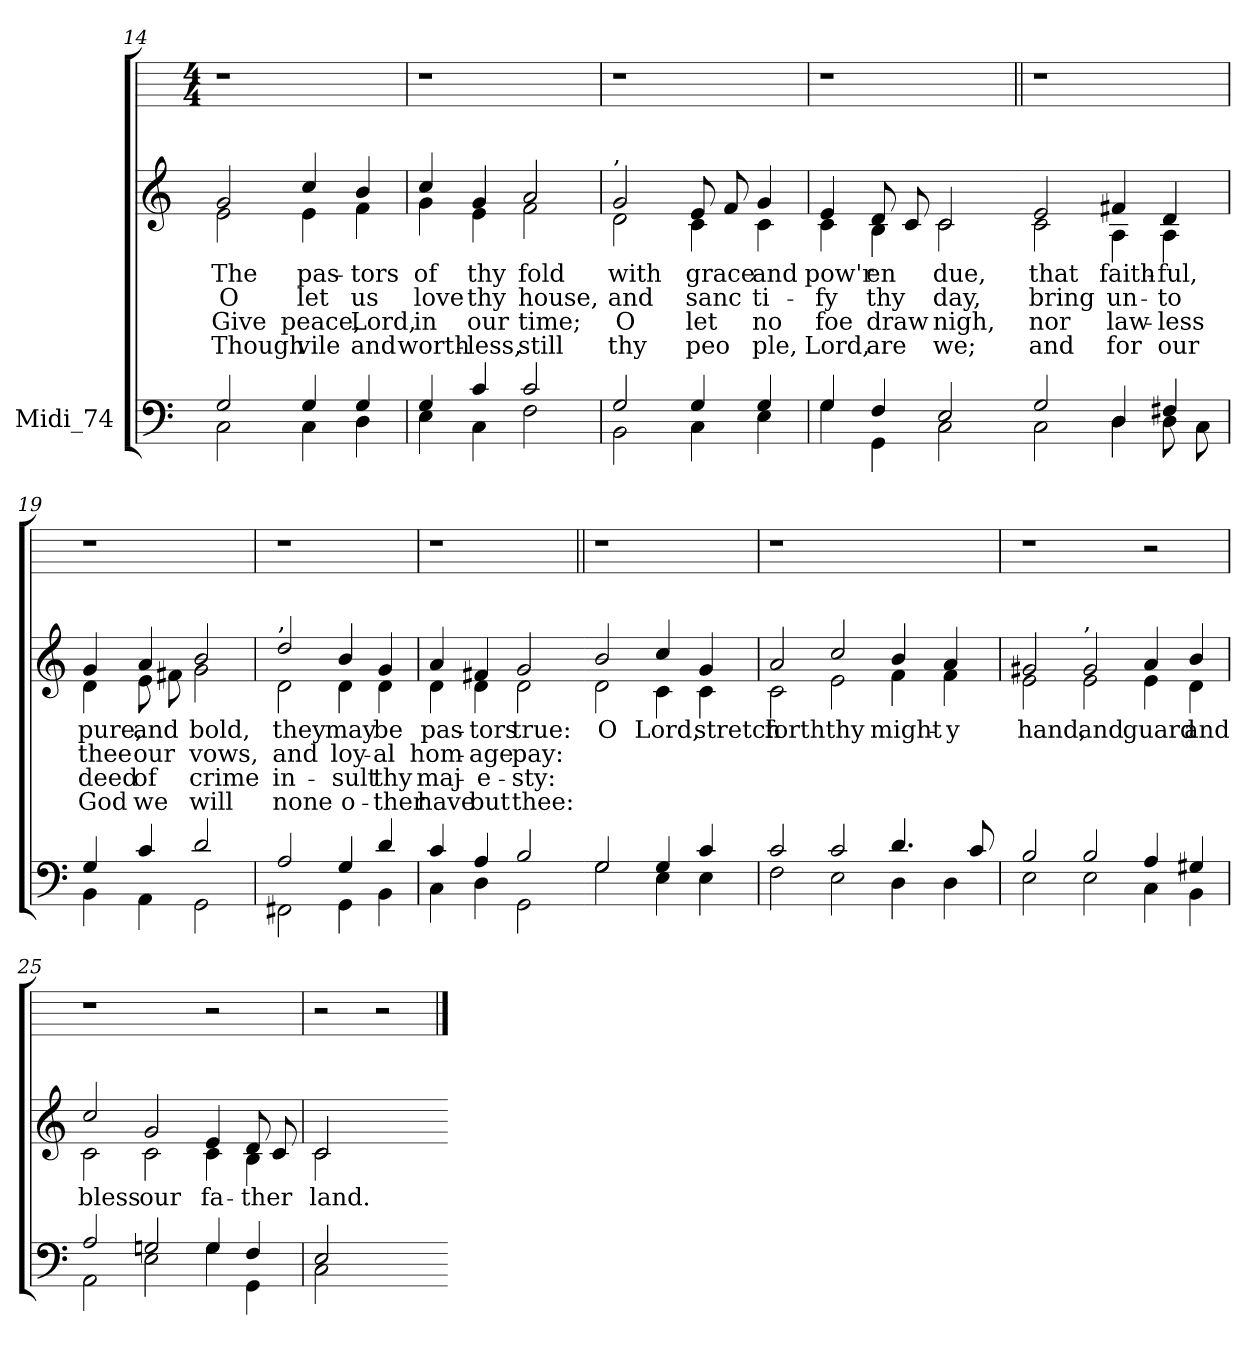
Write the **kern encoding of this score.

**kern	**kern	**text	**text	**text	**text	**kern
*part3	*part2	*part2	*part2	*part2	*part2	*part1
*staff3	*staff2	*staff2	*staff2	*staff2	*staff2	*staff1
*I"Midi_74	*	*	*	*	*	*
!!LO:LB:g=z
*clefF4	*clefG2	*	*	*	*	*
*k[]	*k[]	*	*	*	*	*
*C:	*C:	*	*	*	*	*
*	*	*	*	*	*	*M4/4
=14	=14	=14	=14	=14	=14	=14
*^	*	*	*	*	*	*
!	!	!LO:TX:a:t=AMNS 330 continued	!	!	!	!	!
!	!	!	!LO:LY:b	!LO:LY:b	!LO:LY:b	!LO:LY:b	!
*	*	*^	*	*	*	*	*
2G/	2C\	2g/	2e\	The	O	Give	Though	1r
!	!	!	!	!LO:LY:b	!LO:LY:b	!LO:LY:b	!LO:LY:b	!
4G/	4C\	4cc/	4e\	pas-	-let	peace,	vile	.
!	!	!	!	!LO:LY:b	!LO:LY:b	!LO:LY:b	!LO:LY:b	!
4G/	4D\	4b/	4f\	tors	us	Lord,	and	.
=15	=15	=15	=15	=15	=15	=15	=15	=15
!	!	!	!	!LO:LY:b	!LO:LY:b	!LO:LY:b	!LO:LY:b	!
4G/	4E\	4cc/	4g\	of	love	in	worth-	1r
!	!	!	!	!LO:LY:b	!LO:LY:b	!LO:LY:b	!LO:LY:b	!
4c/	4C\	4g/	4e\	-thy	thy	our	less,	.
!	!	!	!	!LO:LY:b	!LO:LY:b	!LO:LY:b	!LO:LY:b	!
2c/	2F\	2a/	2f\	fold	house,	time;	still	.
=16	=16	=16	=16	=16	=16	=16	=16	=16
!	!	!LO:TX:a:t=,	!	!	!	!	!	!
!	!	!	!	!LO:LY:b	!LO:LY:b	!LO:LY:b	!LO:LY:b	!
2G/	2BB\	2g/	2d\	with	and	O	thy	1r
!	!	!	!	!LO:LY:b	!LO:LY:b	!LO:LY:b	!LO:LY:b	!
4G/	4C\	8e/	4c\	grace	sanc	let	peo	.
.	.	8f/	.	.	.	.	.	.
!	!	!	!	!LO:LY:b	!LO:LY:b	!LO:LY:b	!LO:LY:b	!
4G/	4E\	4g/	4c\	and	ti-	-no	ple,	.
=17	=17	=17	=17	=17	=17	=17	=17	=17
!	!	!	!	!LO:LY:b	!LO:LY:b	!LO:LY:b	!LO:LY:b	!
4G/	4G\	4e/	4c\	pow'r	fy	foe	Lord,	1r
!	!	!	!	!LO:LY:b	!LO:LY:b	!LO:LY:b	!LO:LY:b	!
4F/	4GG\	8d/	4B\	en	thy	draw	are	.
.	.	8c/	.	.	.	.	.	.
!	!	!	!	!LO:LY:b	!LO:LY:b	!LO:LY:b	!LO:LY:b	!
2E/	2C\	2c/	2c\	due,	day,	nigh,	we;	.
!!LO:LB:g=z
=18-	=18-	=18-	=18-	=18||	=18||	=18||	=18||	=18||
!	!	!	!	!LO:LY:b	!LO:LY:b	!LO:LY:b	!LO:LY:b	!
2G/	2C\	2e/	2c\	that	bring	nor	and	1r
!	!	!	!	!LO:LY:b	!LO:LY:b	!LO:LY:b	!LO:LY:b	!
4D/	4D\	4f#X/	4A\	faith-	-un-	-law-	-for	.
!	!	!	!	!LO:LY:b	!LO:LY:b	!LO:LY:b	!LO:LY:b	!
4F#X/	8D\	4d/	4A\	ful,	to	less	our	.
.	8C\	.	.	.	.	.	.	.
=19	=19	=19	=19	=19	=19	=19	=19	=19
!	!	!	!	!LO:LY:b	!LO:LY:b	!LO:LY:b	!LO:LY:b	!
4G/	4BB\	4g/	4d\	pure,	thee	deed	God	1r
!	!	!	!	!LO:LY:b	!LO:LY:b	!LO:LY:b	!LO:LY:b	!
4c/	4AA\	4a/	8e\	and	our	of	we	.
.	.	.	8f#X\	.	.	.	.	.
!	!	!	!	!LO:LY:b	!LO:LY:b	!LO:LY:b	!LO:LY:b	!
2d/	2GG\	2b/	2g\	bold,	vows,	crime	will	.
=20	=20	=20	=20	=20	=20	=20	=20	=20
!	!	!LO:TX:a:t=,	!	!	!	!	!	!
!	!	!	!	!LO:LY:b	!LO:LY:b	!LO:LY:b	!LO:LY:b	!
2A/	2FF#X\	2dd/	2d\	they	and	in-	-none	1r
!	!	!	!	!LO:LY:b	!LO:LY:b	!LO:LY:b	!LO:LY:b	!
4G/	4GG\	4b/	4d\	may	loy-	-sult	o-	.
!	!	!	!	!LO:LY:b	!LO:LY:b	!LO:LY:b	!LO:LY:b	!
4d/	4BB\	4g/	4d\	-be	al	thy	ther	.
=21	=21	=21	=21	=21	=21	=21	=21	=21
!	!	!	!	!LO:LY:b	!LO:LY:b	!LO:LY:b	!LO:LY:b	!
4c/	4C\	4a/	4d\	pas-	-hom-	-maj-	-have	1r
!	!	!	!	!LO:LY:b	!LO:LY:b	!LO:LY:b	!LO:LY:b	!
4A/	4D\	4f#X/	4d\	tors	age	e-	-but	.
!	!	!	!	!LO:LY:b	!LO:LY:b	!LO:LY:b	!LO:LY:b	!
2B/	2GG\	2g/	2d\	true:	pay:	sty:	thee:	.
!!LO:LB:g=z
=22-	=22-	=22-	=22-	=22||	=22||	=22||	=22||	=22||
!	!	!	!	!LO:LY:b	!	!	!	!
2G/	2G\	2b/	2d\	O	.	.	.	1r
!	!	!	!	!LO:LY:b	!	!	!	!
4G/	4E\	4cc/	4c\	Lord,	.	.	.	.
!	!	!	!	!LO:LY:b	!	!	!	!
4c/	4E\	4g/	4c\	stretch	.	.	.	.
=23	=23	=23	=23	=23	=23	=23	=23	=23
!	!	!	!	!LO:LY:b	!	!	!	!
2c/	2F\	2a/	2c\	forth	.	.	.	1r
!	!	!	!	!LO:LY:b	!	!	!	!
2c/	2E\	2cc/	2e\	thy	.	.	.	.
!	!	!	!	!LO:LY:b	!	!	!	!
4.d/	4D\	4b/	4f\	might-	.	.	.	2ryy
!	!	!	!	!LO:LY:b	!	!	!	!
.	4D\	4a/	4f\	-y	.	.	.	.
8c/	.	.	.	.	.	.	.	.
=24	=24	=24	=24	=24	=24	=24	=24	=24
!	!	!	!	!LO:LY:b	!	!	!	!
2B/	2E\	2g#X/	2e\	hand,	.	.	.	1r
!	!	!LO:TX:a:t=,	!	!	!	!	!	!
!	!	!	!	!LO:LY:b	!	!	!	!
2B/	2E\	2g#/	2e\	and	.	.	.	.
!	!	!	!	!LO:LY:b	!	!	!	!
4A/	4C\	4a/	4e\	guard	.	.	.	2r
!	!	!	!	!LO:LY:b	!	!	!	!
4G#X/	4BB\	4b/	4d\	and	.	.	.	.
=25	=25	=25	=25	=25	=25	=25	=25	=25
!	!	!	!	!LO:LY:b	!	!	!	!
2A/	2AA\	2cc/	2c\	bless	.	.	.	1r
!	!	!	!	!LO:LY:b	!	!	!	!
2Gn/	2E\	2g/	2c\	our	.	.	.	.
!	!	!	!	!LO:LY:b	!	!	!	!
4G/	4G\	4e/	4c\	fa-	.	.	.	2r
!	!	!	!	!LO:LY:b	!	!	!	!
4F/	4GG\	8d/	4B\	-ther	.	.	.	.
.	.	8c/	.	.	.	.	.	.
=26	=26	=26	=26	=26	=26	=26	=26	=26
!	!	!	!	!LO:LY:b	!	!	!	!
2E/	2C\	2c/	2c\	land.	.	.	.	2r
2ryy	2ryy	2ryy	2ryy	.	.	.	.	2r
*v	*v	*	*	*	*	*	*	*
*	*v	*v	*	*	*	*	*
=-	=-	==	==	==	==	==
*-	*-	*-	*-	*-	*-	*-
